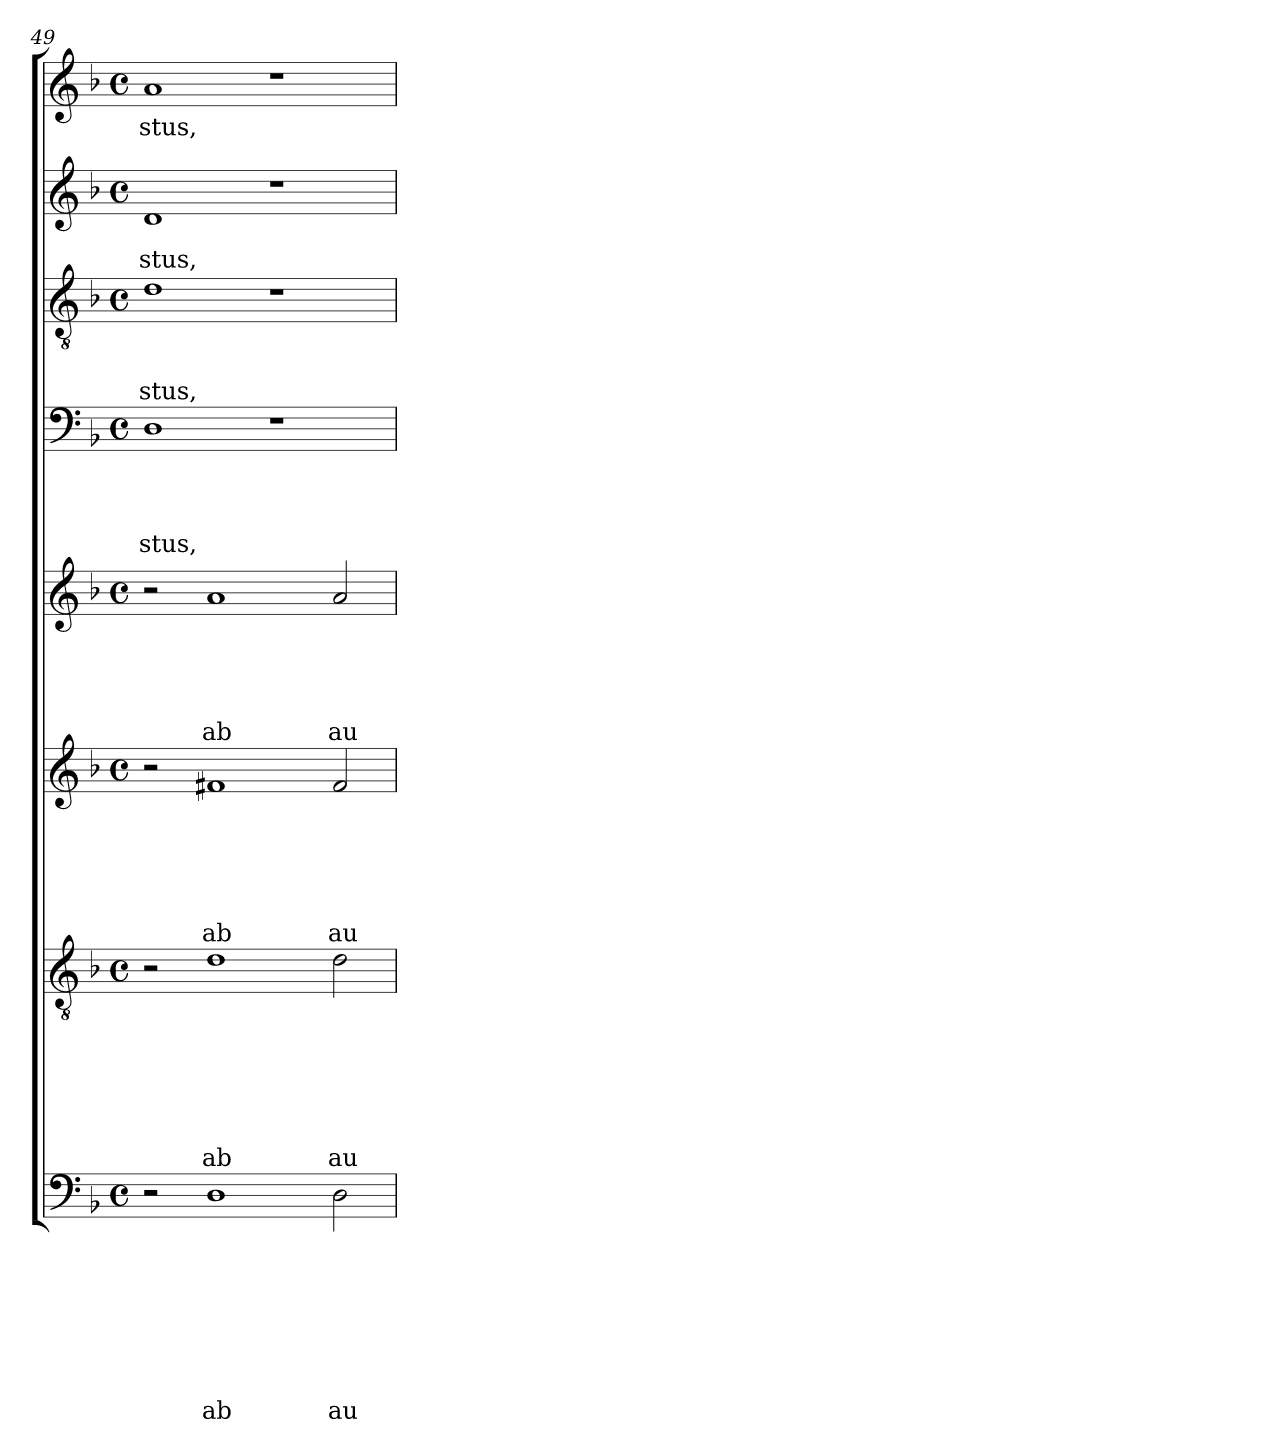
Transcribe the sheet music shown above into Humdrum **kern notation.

**kern	**text	**text	**text	**text	**text	**text	**text	**text	**kern	**text	**text	**text	**text	**text	**text	**text	**kern	**text	**text	**text	**text	**text	**text	**kern	**text	**text	**text	**text	**text	**kern	**text	**text	**text	**text	**kern	**text	**text	**text	**kern	**text	**text	**kern	**text
*part8	*part8	*part8	*part8	*part8	*part8	*part8	*part8	*part8	*part7	*part7	*part7	*part7	*part7	*part7	*part7	*part7	*part6	*part6	*part6	*part6	*part6	*part6	*part6	*part5	*part5	*part5	*part5	*part5	*part5	*part4	*part4	*part4	*part4	*part4	*part3	*part3	*part3	*part3	*part2	*part2	*part2	*part1	*part1
*staff8	*staff8	*staff8	*staff8	*staff8	*staff8	*staff8	*staff8	*staff8	*staff7	*staff7	*staff7	*staff7	*staff7	*staff7	*staff7	*staff7	*staff6	*staff6	*staff6	*staff6	*staff6	*staff6	*staff6	*staff5	*staff5	*staff5	*staff5	*staff5	*staff5	*staff4	*staff4	*staff4	*staff4	*staff4	*staff3	*staff3	*staff3	*staff3	*staff2	*staff2	*staff2	*staff1	*staff1
*clefF4	*	*	*	*	*	*	*	*	*clefGv2	*	*	*	*	*	*	*	*clefG2	*	*	*	*	*	*	*clefG2	*	*	*	*	*	*clefF4	*	*	*	*	*clefGv2	*	*	*	*clefG2	*	*	*clefG2	*
*k[b-]	*	*	*	*	*	*	*	*	*k[b-]	*	*	*	*	*	*	*	*k[b-]	*	*	*	*	*	*	*k[b-]	*	*	*	*	*	*k[b-]	*	*	*	*	*k[b-]	*	*	*	*k[b-]	*	*	*k[b-]	*
*F:	*	*	*	*	*	*	*	*	*F:	*	*	*	*	*	*	*	*F:	*	*	*	*	*	*	*F:	*	*	*	*	*	*F:	*	*	*	*	*F:	*	*	*	*F:	*	*	*F:	*
*M4/4	*	*	*	*	*	*	*	*	*M4/4	*	*	*	*	*	*	*	*M4/4	*	*	*	*	*	*	*M4/4	*	*	*	*	*	*M4/4	*	*	*	*	*M4/4	*	*	*	*M4/4	*	*	*M4/4	*
*met(c)	*	*	*	*	*	*	*	*	*met(c)	*	*	*	*	*	*	*	*met(c)	*	*	*	*	*	*	*met(c)	*	*	*	*	*	*met(c)	*	*	*	*	*met(c)	*	*	*	*met(c)	*	*	*met(c)	*
=49	=49	=49	=49	=49	=49	=49	=49	=49	=49	=49	=49	=49	=49	=49	=49	=49	=49	=49	=49	=49	=49	=49	=49	=49	=49	=49	=49	=49	=49	=49	=49	=49	=49	=49	=49	=49	=49	=49	=49	=49	=49	=49	=49
!	!	!	!	!	!	!	!	!	!	!	!	!	!	!	!	!	!	!	!	!	!	!	!	!	!	!	!	!	!	!	!	!	!	!LO:LY:b	!	!	!	!LO:LY:b	!	!	!LO:LY:b	!	!LO:LY:b
2r	.	.	.	.	.	.	.	.	2r	.	.	.	.	.	.	.	2r	.	.	.	.	.	.	2r	.	.	.	.	.	1D	.	.	.	stus,	1d	.	.	-stus,	1d	.	-stus,	1a	stus,
!	!	!	!	!	!	!	!	!LO:LY:b	!	!	!	!	!	!	!	!LO:LY:b	!	!	!	!	!	!	!LO:LY:b	!	!	!	!	!	!LO:LY:b	!	!	!	!	!	!	!	!	!	!	!	!	!	!
1D	.	.	.	.	.	.	.	ab	1d	.	.	.	.	.	.	ab	1f#X	.	.	.	.	.	ab	1a	.	.	.	.	ab	.	.	.	.	.	.	.	.	.	.	.	.	.	.
.	.	.	.	.	.	.	.	.	.	.	.	.	.	.	.	.	.	.	.	.	.	.	.	.	.	.	.	.	.	1r	.	.	.	.	1r	.	.	.	1r	.	.	1r	.
!	!	!	!	!	!	!	!	!LO:LY:b	!	!	!	!	!	!	!	!LO:LY:b	!	!	!	!	!	!	!LO:LY:b	!	!	!	!	!	!LO:LY:b	!	!	!	!	!	!	!	!	!	!	!	!	!	!
2D\	.	.	.	.	.	.	.	au	2d\	.	.	.	.	.	.	au-	2f#/	.	.	.	.	.	au-	2a/	.	.	.	.	au	.	.	.	.	.	.	.	.	.	.	.	.	.	.
=	=	=	=	=	=	=	=	=	=	=	=	=	=	=	=	=	=	=	=	=	=	=	=	=	=	=	=	=	=	=	=	=	=	=	=	=	=	=	=	=	=	=	=
*-	*-	*-	*-	*-	*-	*-	*-	*-	*-	*-	*-	*-	*-	*-	*-	*-	*-	*-	*-	*-	*-	*-	*-	*-	*-	*-	*-	*-	*-	*-	*-	*-	*-	*-	*-	*-	*-	*-	*-	*-	*-	*-	*-
